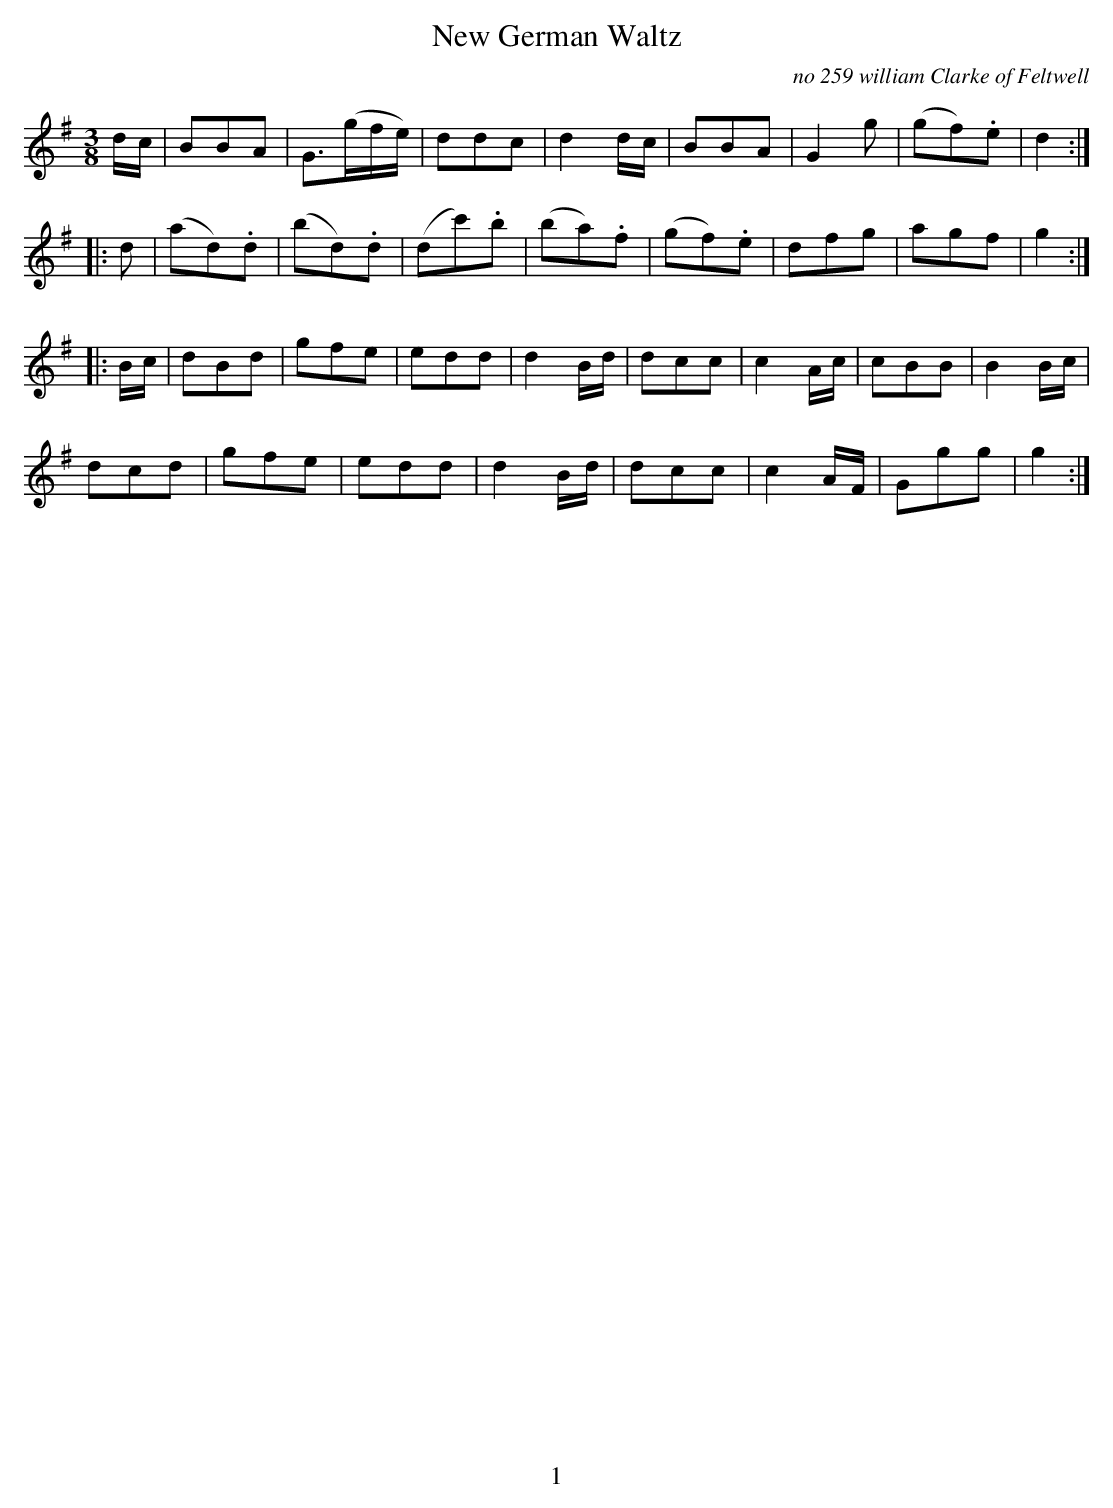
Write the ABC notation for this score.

X:1
T:New German Waltz
O:no 259 william Clarke of Feltwell
M:3/8
L:1/8
K:G
d/c/|BBA|G3/2(g/f/e/)|ddc|d2d/c/|BBA|G2g|(gf).e|d2:||:/
d|(ad).d|(bd).d|(dc').b|(ba).f|(gf).e|dfg|agf|g2:||:/
B/c/|dBd|gfe|edd|d2B/d/|dcc|c2A/c/|cBB|B2B/c/|/
dcd|gfe|edd|d2B/d/|dcc|c2A/F/|Ggg|g2:|
